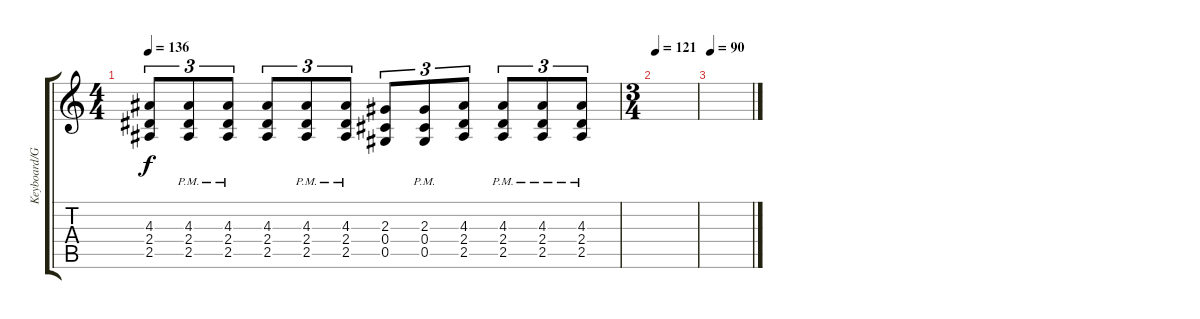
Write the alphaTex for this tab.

\track ("Keyboard/Guitar" "Keyboard/G") {instrument acousticguitarnylon}
\staff {score tabs}
\tuning (Eb4 Bb3 Gb3 Db3 Ab2 Eb2) {hide}
\ts (4 4)
\tempo 136
\clef g2
\ks c
(4.3 2.4 2.5).8{tu (3 2) dy f} (4.3{pm} 2.4{pm} 2.5{pm}).8{tu (3 2)} (4.3{pm} 2.4{pm} 2.5{pm}).8{tu (3 2)} (4.3 2.4 2.5).8{tu (3 2)} (4.3{pm} 2.4{pm} 2.5{pm}).8{tu (3 2)} (4.3{pm} 2.4{pm} 2.5{pm}).8{tu (3 2)} (2.3 0.4 0.5).8{tu (3 2)} (2.3{pm} 0.4{pm} 0.5{pm}).8{tu (3 2)} (4.3 2.4 2.5).8{tu (3 2)} (4.3{pm} 2.4{pm} 2.5{pm}).8{tu (3 2)} (4.3{pm} 2.4{pm} 2.5{pm}).8{tu (3 2)} (4.3{pm} 2.4{pm} 2.5{pm}).8{tu (3 2)} |
\ts (3 4)
\tempo 121
|
\tempo 90
